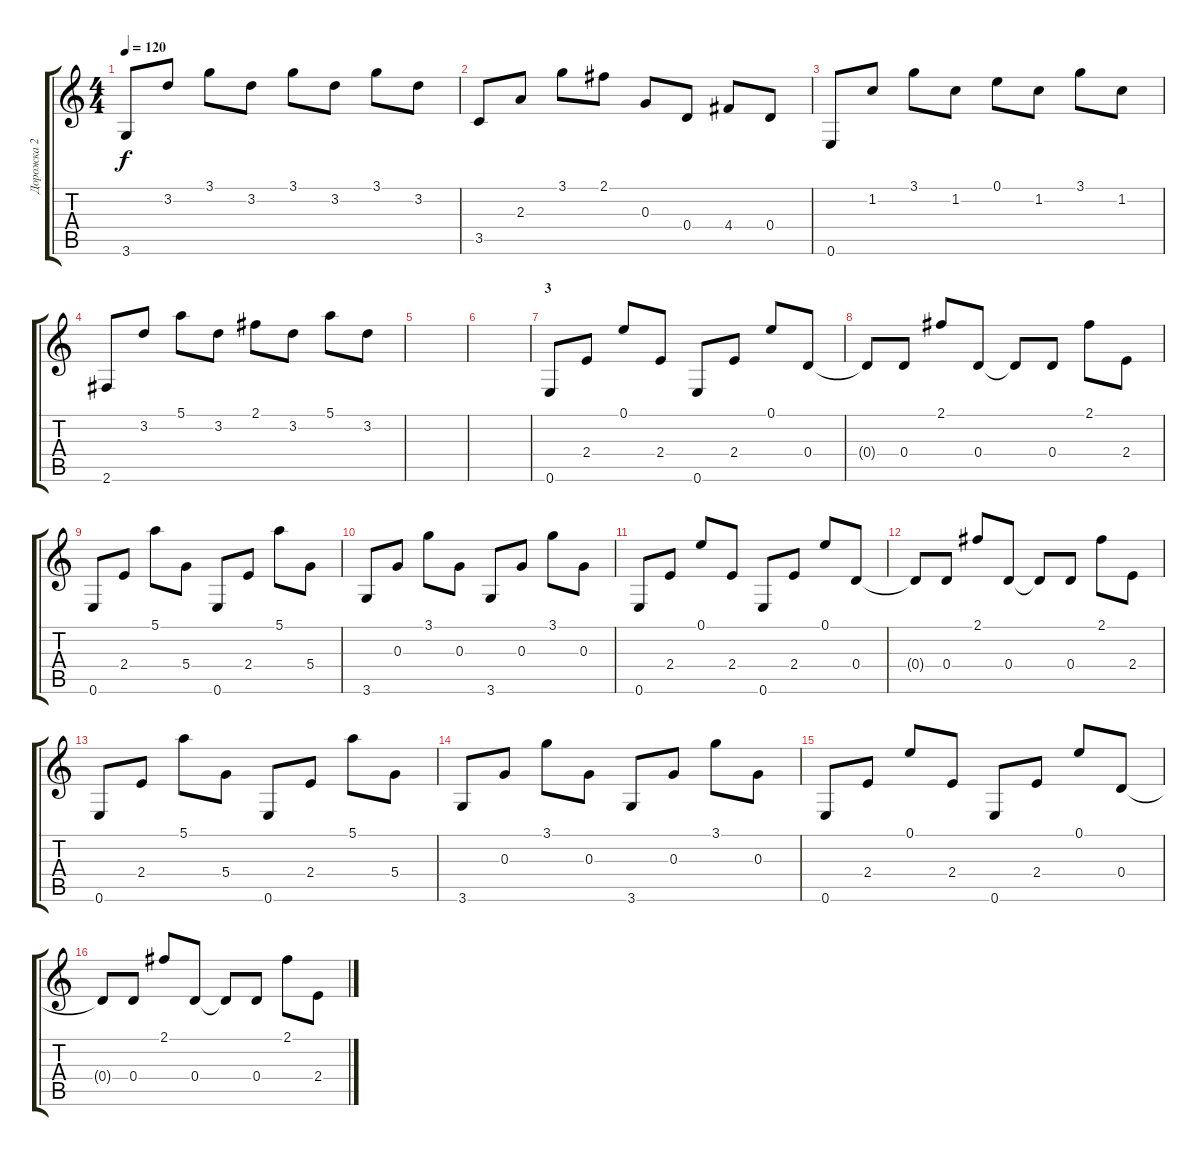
\track ("Дорожка 2" "Дорожка 2") {instrument acousticguitarsteel}
\staff {score tabs}
\tuning (E4 B3 G3 D3 A2 E2) {hide}
\ts (4 4)
\tempo 120
\clef g2
\ks c
3.6.8{dy f} 3.2.8 3.1.8 3.2.8 3.1.8 3.2.8 3.1.8 3.2.8 |
3.5.8 2.3.8 3.1.8 2.1.8 0.3.8 0.4.8 4.4.8 0.4.8 |
0.6.8 1.2.8 3.1.8 1.2.8 0.1.8 1.2.8 3.1.8 1.2.8 |
2.6.8 3.2.8 5.1.8 3.2.8 2.1.8 3.2.8 5.1.8 3.2.8 |
|
|
\section ("" "3")
0.6.8 2.4.8 0.1.8 2.4.8 0.6.8 2.4.8 0.1.8 0.4.8 |
0.4{t}.8 0.4.8 2.1.8 0.4.8 0.4{t}.8 0.4.8 2.1.8 2.4.8 |
0.6.8 2.4.8 5.1.8 5.4.8 0.6.8 2.4.8 5.1.8 5.4.8 |
3.6.8 0.3.8 3.1.8 0.3.8 3.6.8 0.3.8 3.1.8 0.3.8 |
0.6.8 2.4.8 0.1.8 2.4.8 0.6.8 2.4.8 0.1.8 0.4.8 |
0.4{t}.8 0.4.8 2.1.8 0.4.8 0.4{t}.8 0.4.8 2.1.8 2.4.8 |
0.6.8 2.4.8 5.1.8 5.4.8 0.6.8 2.4.8 5.1.8 5.4.8 |
3.6.8 0.3.8 3.1.8 0.3.8 3.6.8 0.3.8 3.1.8 0.3.8 |
0.6.8 2.4.8 0.1.8 2.4.8 0.6.8 2.4.8 0.1.8 0.4.8 |
0.4{t}.8 0.4.8 2.1.8 0.4.8 0.4{t}.8 0.4.8 2.1.8 2.4.8
